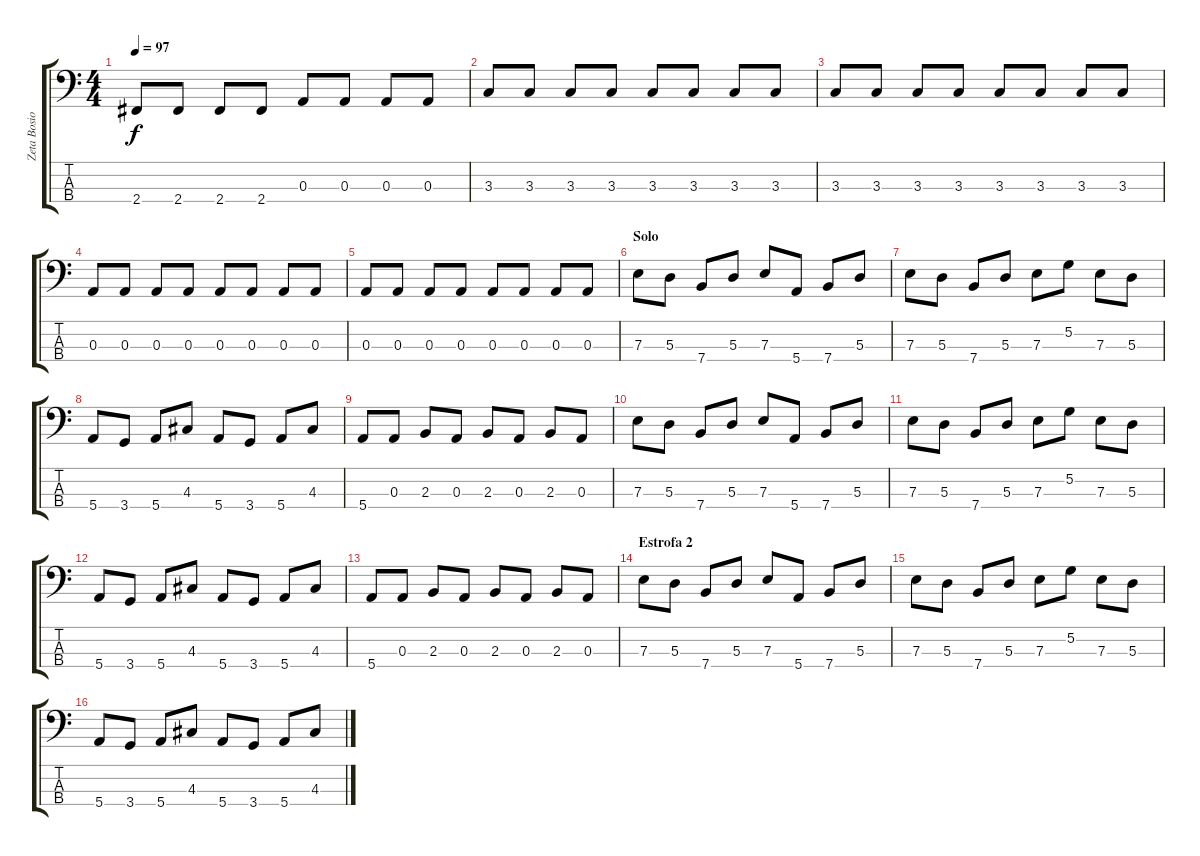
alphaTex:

\track ("Zeta Bosio" "Zeta Bosio") {instrument electricbassfinger}
\staff {score tabs}
\tuning (G2 D2 A1 E1) {hide}
\ts (4 4)
\tempo 97
\clef f4
\ks c
2.4.8{dy f} 2.4.8 2.4.8 2.4.8 0.3.8 0.3.8 0.3.8 0.3.8 |
3.3.8 3.3.8 3.3.8 3.3.8 3.3.8 3.3.8 3.3.8 3.3.8 |
3.3.8 3.3.8 3.3.8 3.3.8 3.3.8 3.3.8 3.3.8 3.3.8 |
0.3.8 0.3.8 0.3.8 0.3.8 0.3.8 0.3.8 0.3.8 0.3.8 |
0.3.8 0.3.8 0.3.8 0.3.8 0.3.8 0.3.8 0.3.8 0.3.8 |
\section ("" "Solo")
7.3.8 5.3.8 7.4.8 5.3.8 7.3.8 5.4.8 7.4.8 5.3.8 |
7.3.8 5.3.8 7.4.8 5.3.8 7.3.8 5.2.8 7.3.8 5.3.8 |
5.4.8 3.4.8 5.4.8 4.3.8 5.4.8 3.4.8 5.4.8 4.3.8 |
5.4.8 0.3.8 2.3.8 0.3.8 2.3.8 0.3.8 2.3.8 0.3.8 |
7.3.8 5.3.8 7.4.8 5.3.8 7.3.8 5.4.8 7.4.8 5.3.8 |
7.3.8 5.3.8 7.4.8 5.3.8 7.3.8 5.2.8 7.3.8 5.3.8 |
5.4.8 3.4.8 5.4.8 4.3.8 5.4.8 3.4.8 5.4.8 4.3.8 |
5.4.8 0.3.8 2.3.8 0.3.8 2.3.8 0.3.8 2.3.8 0.3.8 |
\section ("" "Estrofa 2")
7.3.8 5.3.8 7.4.8 5.3.8 7.3.8 5.4.8 7.4.8 5.3.8 |
7.3.8 5.3.8 7.4.8 5.3.8 7.3.8 5.2.8 7.3.8 5.3.8 |
5.4.8 3.4.8 5.4.8 4.3.8 5.4.8 3.4.8 5.4.8 4.3.8
